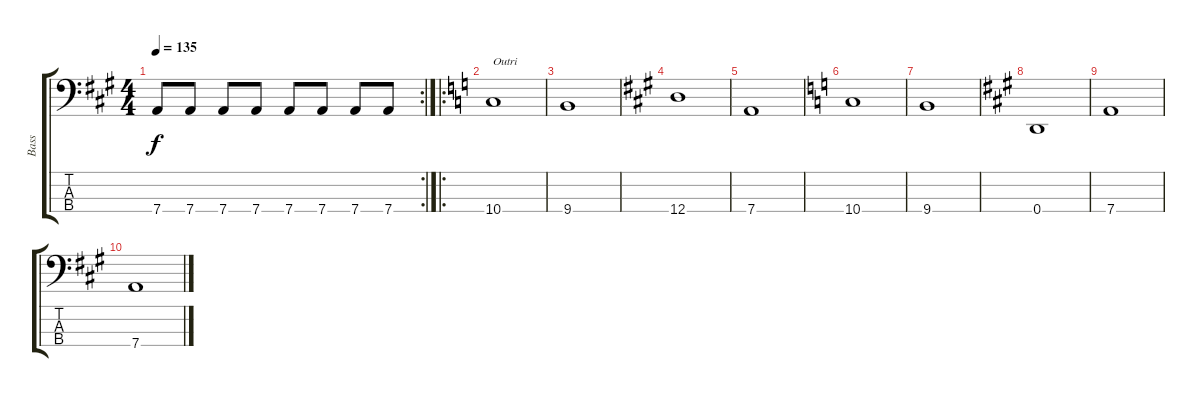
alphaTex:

\track ("Bass" "Bass") {instrument electricbassfinger}
\staff {score tabs}
\tuning (G2 D2 A1 D1) {hide}
\rc 2
\ts (4 4)
\tempo 135
\clef f4
\ks a
7.4.8{dy f} 7.4.8 7.4.8 7.4.8 7.4.8 7.4.8 7.4.8 7.4.8 |
\ro
\ks c
10.4.1{txt "Outri"} |
9.4.1 |
\ks a
12.4.1 |
7.4.1 |
\ks c
10.4.1 |
9.4.1 |
\ks a
0.4.1 |
7.4.1 |
7.4.1
